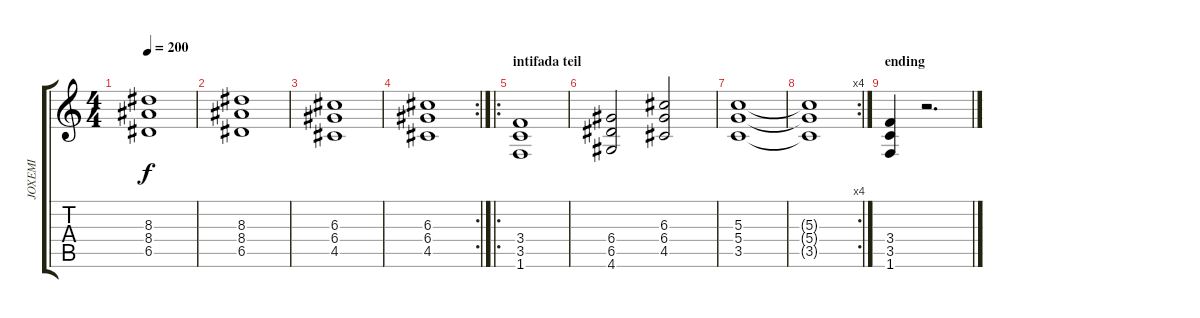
\track ("JOXEMI" "JOXEMI") {instrument distortionguitar}
\staff {score tabs}
\tuning (E4 B3 G3 D3 A2 E2) {hide}
\ts (4 4)
\tempo 200
\clef g2
\ks c
(8.3 8.4 6.5).1{dy f} |
(8.3 8.4 6.5).1 |
(6.3 6.4 4.5).1 |
\rc 2
(6.3 6.4 4.5).1 |
\ro
\section ("" "intifada teil")
(3.4 3.5 1.6).1 |
(6.4 6.5 4.6).2 (6.3 6.4 4.5).2 |
(5.3 5.4 3.5).1 |
\rc 4
(5.3{t} 5.4{t} 3.5{t}).1 |
\section ("" "ending")
(3.4 3.5 1.6).4 r.2{d}
